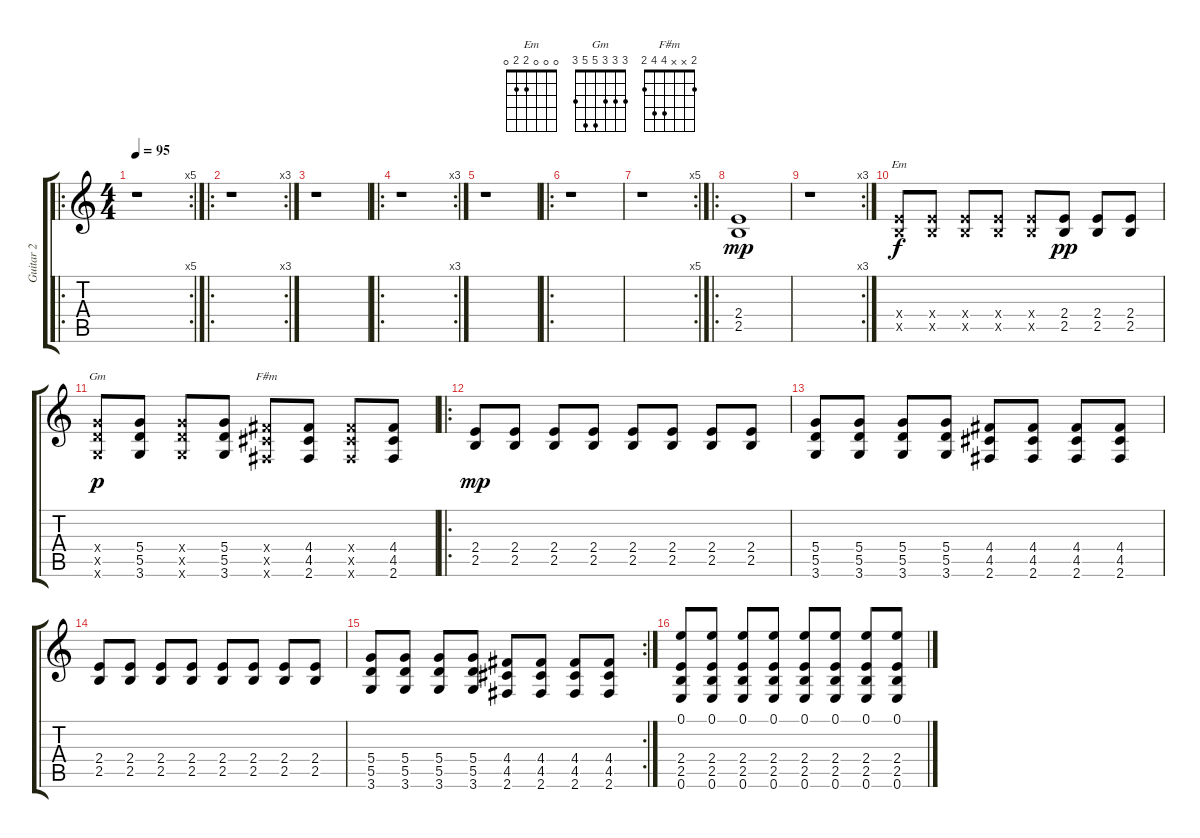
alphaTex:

\track ("Guitar 2" "Guitar 2") {instrument distortionguitar}
\staff {score tabs}
\tuning (E4 B3 G3 D3 A2 E2) {hide}
\chord ("Em" 0 0 0 2 2 0)
\chord ("Gm" 3 3 3 5 5 3)
\chord ("F#m" 2 x x 4 4 2)
\ro
\rc 5
\ts (4 4)
\tempo 95
\clef g2
\ks c
r.1{dy mp instrument distortionguitar} |
\ro
\rc 3
r.1 |
r.1 |
\ro
\rc 3
r.1 |
r.1 |
\ro
r.1 |
\rc 5
r.1 |
\ro
(2.4 2.5).1 |
\rc 3
r.1 |
(2.4{x} 2.5{x}).8{ch "Em" dy f} (2.4{x} 2.5{x}).8 (2.4{x} 2.5{x}).8 (2.4{x} 2.5{x}).8 (2.4{x} 2.5{x}).8 (2.4 2.5).8{dy pp} (2.4 2.5).8 (2.4 2.5).8 |
(5.4{x} 5.5{x} 3.6{x}).8{ch "Gm" dy p} (5.4 5.5 3.6).8 (5.4{x} 5.5{x} 3.6{x}).8 (5.4 5.5 3.6).8 (4.4{x} 4.5{x} 2.6{x}).8{ch "F#m"} (4.4 4.5 2.6).8 (4.4{x} 4.5{x} 2.6{x}).8 (4.4 4.5 2.6).8 |
\ro
(2.4 2.5).8{dy mp} (2.4 2.5).8 (2.4 2.5).8 (2.4 2.5).8 (2.4 2.5).8 (2.4 2.5).8 (2.4 2.5).8 (2.4 2.5).8 |
(5.4 5.5 3.6).8 (5.4 5.5 3.6).8 (5.4 5.5 3.6).8 (5.4 5.5 3.6).8 (4.4 4.5 2.6).8 (4.4 4.5 2.6).8 (4.4 4.5 2.6).8 (4.4 4.5 2.6).8 |
(2.4 2.5).8 (2.4 2.5).8 (2.4 2.5).8 (2.4 2.5).8 (2.4 2.5).8 (2.4 2.5).8 (2.4 2.5).8 (2.4 2.5).8 |
\rc 2
(5.4 5.5 3.6).8 (5.4 5.5 3.6).8 (5.4 5.5 3.6).8 (5.4 5.5 3.6).8 (4.4 4.5 2.6).8 (4.4 4.5 2.6).8 (4.4 4.5 2.6).8 (4.4 4.5 2.6).8 |
(0.1 2.4 2.5 0.6).8 (0.1 2.4 2.5 0.6).8 (0.1 2.4 2.5 0.6).8 (0.1 2.4 2.5 0.6).8 (0.1 2.4 2.5 0.6).8 (0.1 2.4 2.5 0.6).8 (0.1 2.4 2.5 0.6).8 (0.1 2.4 2.5 0.6).8
